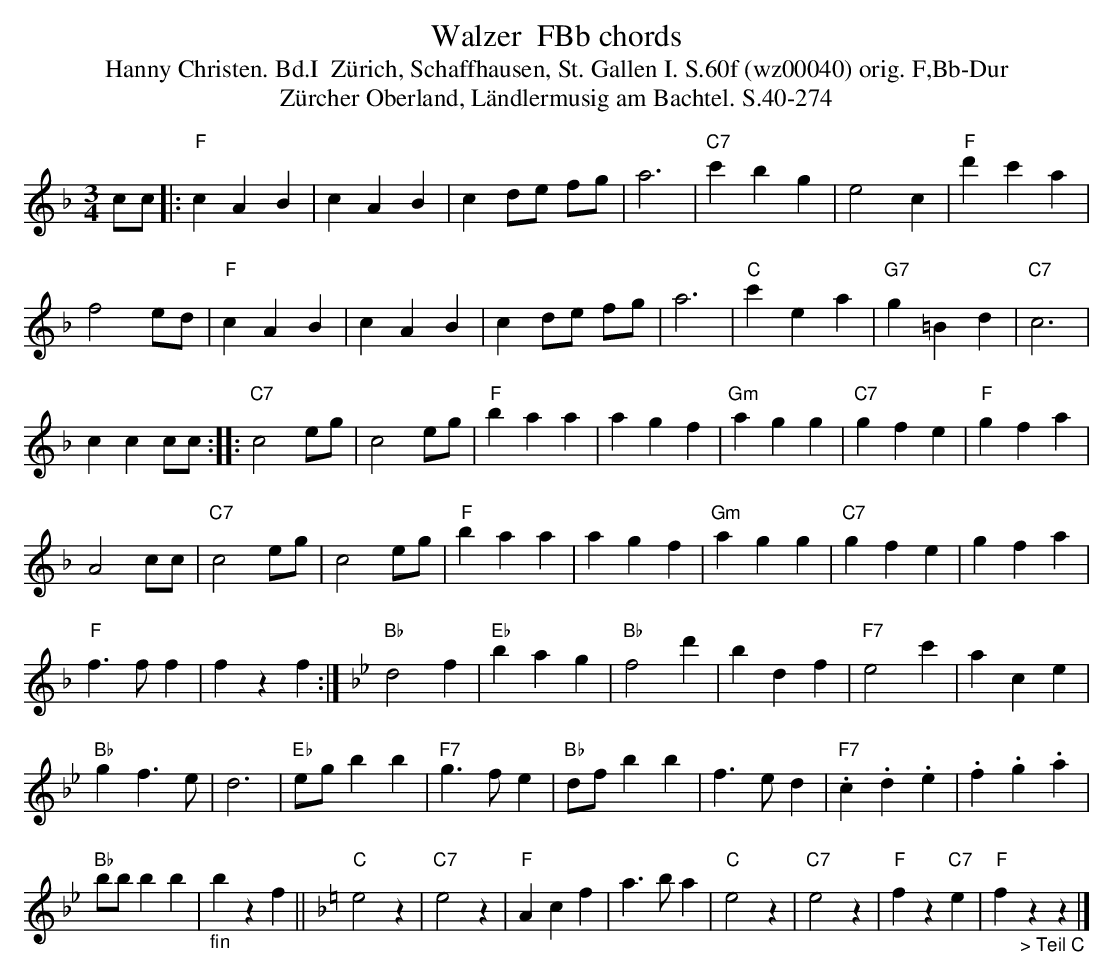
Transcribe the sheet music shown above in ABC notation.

X:1
T: Walzer  FBb chords
T:Hanny Christen. Bd.I  Z\"urich, Schaffhausen, St. Gallen I. S.60f (wz00040) orig. F,Bb-Dur
T: Z\"urcher Oberland, L\"andlermusig am Bachtel. S.40-274
M:3/4
L:1/4
K:F %%MIDI gchordon
c/c/ |: "F"cAB | cAB | c d/e/ f/g/ | a3 | "C7"c'bg | e2c | "F"d'c'a |
f2e/d/ | "F"cAB | cAB | c d/e/ f/g/ | a3 | "C"c'ea | "G7"g=Bd | "C7"c3 |
ccc/c/ :: "C7"c2e/g/ | c2 e/g/ | "F"baa | agf | "Gm"agg | "C7"gfe | "F"gfa |
A2c/c/ | "C7"c2e/g/ |  c2e/g/ | "F"baa | agf | "Gm"agg | "C7"gfe | gfa |
"F"f>ff | fzf :|  [K:Bb] "Bb"d2f | "Eb"bag | "Bb"f2d' | bdf | "F7"e2c' | ace |
"Bb"gf>e | d3 | "Eb"e/g/ bb | "F7"g>fe | "Bb"d/f/bb | f>ed | "F7".c.d.e | .f.g.a |
"Bb"b/b/bb |  "_fin"bzf || [K:F] "C"e2z | "C7"e2z | "F"Acf | a>ba | "C"e2z | "C7"e2z | "F"fz"C7"e | "F"f"_> Teil C"zz |]
